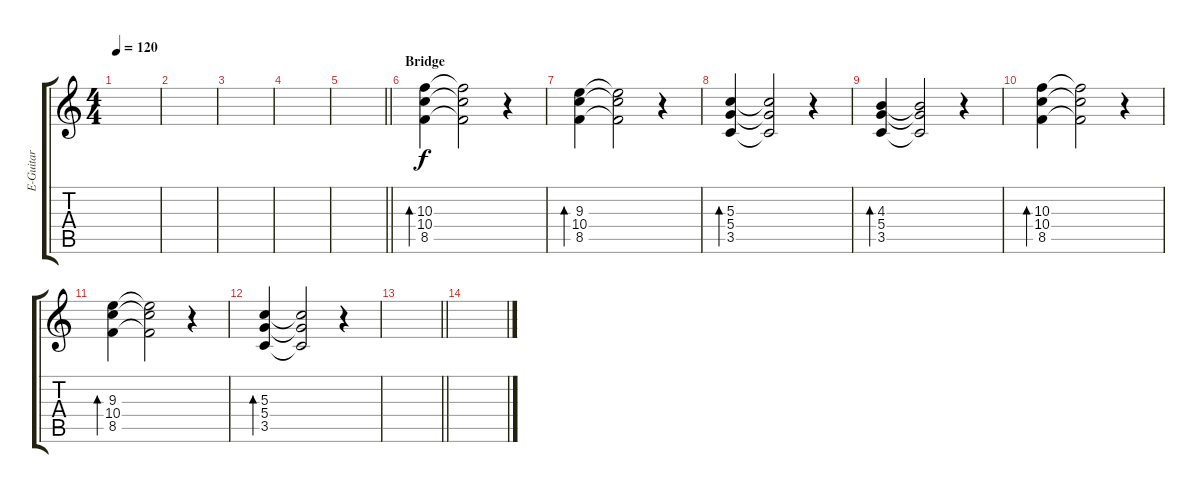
\track ("E-Guitar" "E-Guitar") {instrument electricguitarclean}
\staff {score tabs}
\tuning (E4 B3 G3 D3 A2 E2) {hide}
\ts (4 4)
\tempo 120
\clef g2
\ks c
|
|
|
|
\barLineRight lightlight
|
\section ("" "Bridge")
(10.3 10.4 8.5).4{bd 480} (10.3{t} 10.4{t} 8.5{t}).2 r.4 |
(9.3 10.4 8.5).4{bd 480} (9.3{t} 10.4{t} 8.5{t}).2 r.4 |
(5.3 5.4 3.5).4{bd 480} (5.3{t} 5.4{t} 3.5{t}).2 r.4 |
(4.3 5.4 3.5).4{bd 480} (4.3{t} 5.4{t} 3.5{t}).2 r.4 |
(10.3 10.4 8.5).4{bd 480} (10.3{t} 10.4{t} 8.5{t}).2 r.4 |
(9.3 10.4 8.5).4{bd 480} (9.3{t} 10.4{t} 8.5{t}).2 r.4 |
(5.3 5.4 3.5).4{bd 480} (5.3{t} 5.4{t} 3.5{t}).2 r.4 |
\barLineRight lightlight
|
\section ("" "")
